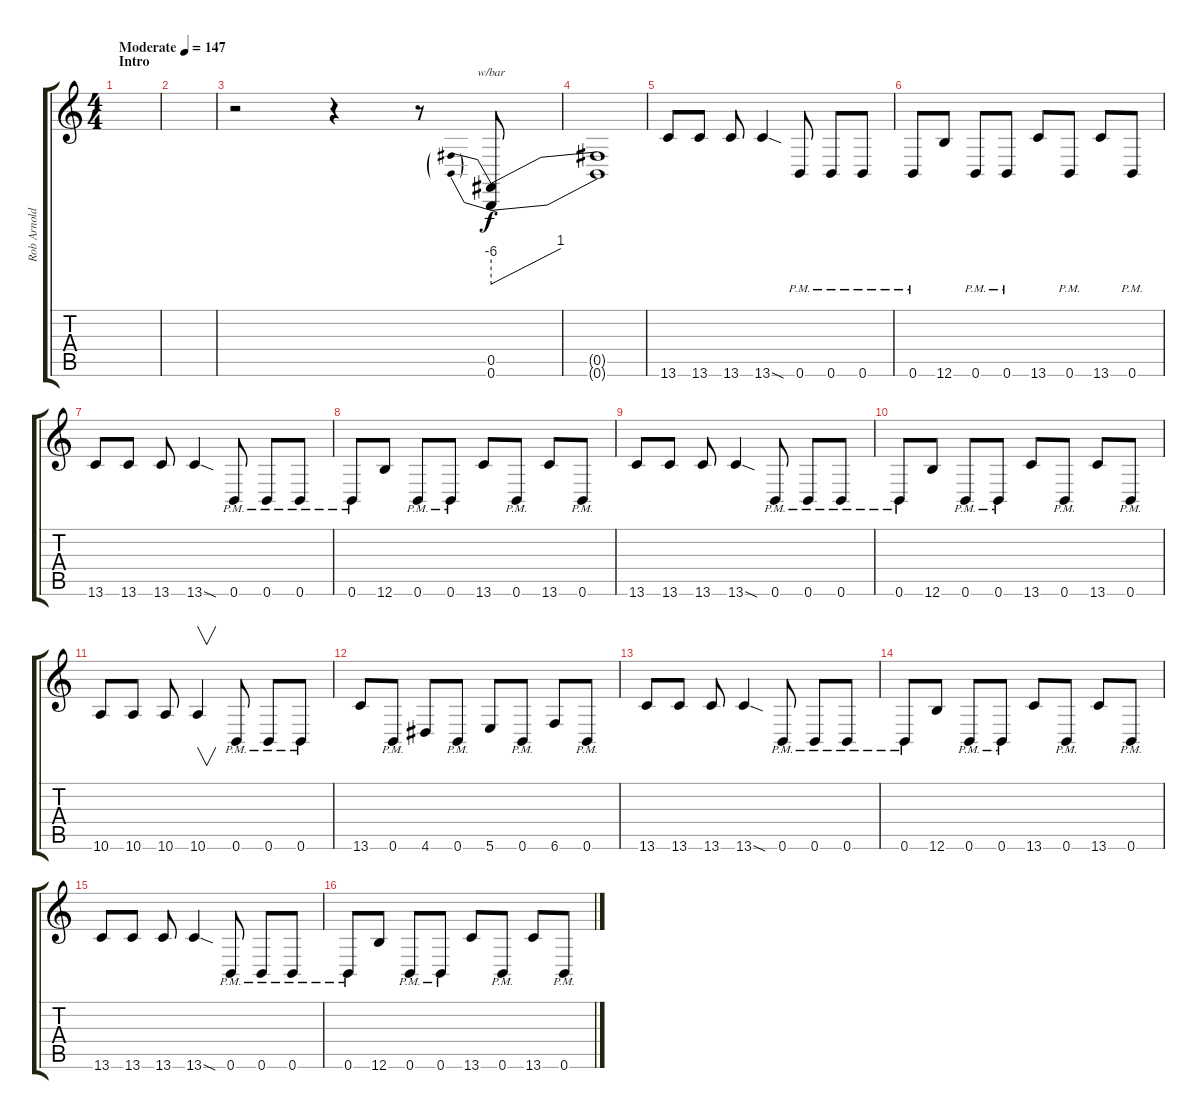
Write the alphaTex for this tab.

\track ("Rob Arnold" "Rob Arnold") {instrument distortionguitar}
\staff {score tabs}
\tuning (Db4 Ab3 E3 B2 Gb2 B1) {hide}
\ts (4 4)
\section ("" "Intro")
\tempo (147 "Moderate")
\clef g2
\ks c
|
|
r.2 r.4 r.8 (0.5 0.6).8{tbe (predivedive default 0 -24 60 4)} |
(0.5{t} 0.6{t}).1 |
13.6.8 13.6.8 13.6.8 13.6{sod}.4 0.6{pm}.8 0.6{pm}.8 0.6{pm}.8 |
0.6{pm}.8 12.6.8 0.6{pm}.8 0.6{pm}.8 13.6.8 0.6{pm}.8 13.6.8 0.6{pm}.8 |
13.6.8 13.6.8 13.6.8 13.6{sod}.4 0.6{pm}.8 0.6{pm}.8 0.6{pm}.8 |
0.6{pm}.8 12.6.8 0.6{pm}.8 0.6{pm}.8 13.6.8 0.6{pm}.8 13.6.8 0.6{pm}.8 |
13.6.8 13.6.8 13.6.8 13.6{sod}.4 0.6{pm}.8 0.6{pm}.8 0.6{pm}.8 |
0.6{pm}.8 12.6.8 0.6{pm}.8 0.6{pm}.8 13.6.8 0.6{pm}.8 13.6.8 0.6{pm}.8 |
10.6.8 10.6.8 10.6.8 10.6.4{v} 0.6{pm}.8 0.6{pm}.8 0.6{pm}.8 |
13.6.8 0.6{pm}.8 4.6.8 0.6{pm}.8 5.6.8 0.6{pm}.8 6.6.8 0.6{pm}.8 |
13.6.8 13.6.8 13.6.8 13.6{sod}.4 0.6{pm}.8 0.6{pm}.8 0.6{pm}.8 |
0.6{pm}.8 12.6.8 0.6{pm}.8 0.6{pm}.8 13.6.8 0.6{pm}.8 13.6.8 0.6{pm}.8 |
13.6.8 13.6.8 13.6.8 13.6{sod}.4 0.6{pm}.8 0.6{pm}.8 0.6{pm}.8 |
0.6{pm}.8 12.6.8 0.6{pm}.8 0.6{pm}.8 13.6.8 0.6{pm}.8 13.6.8 0.6{pm}.8
